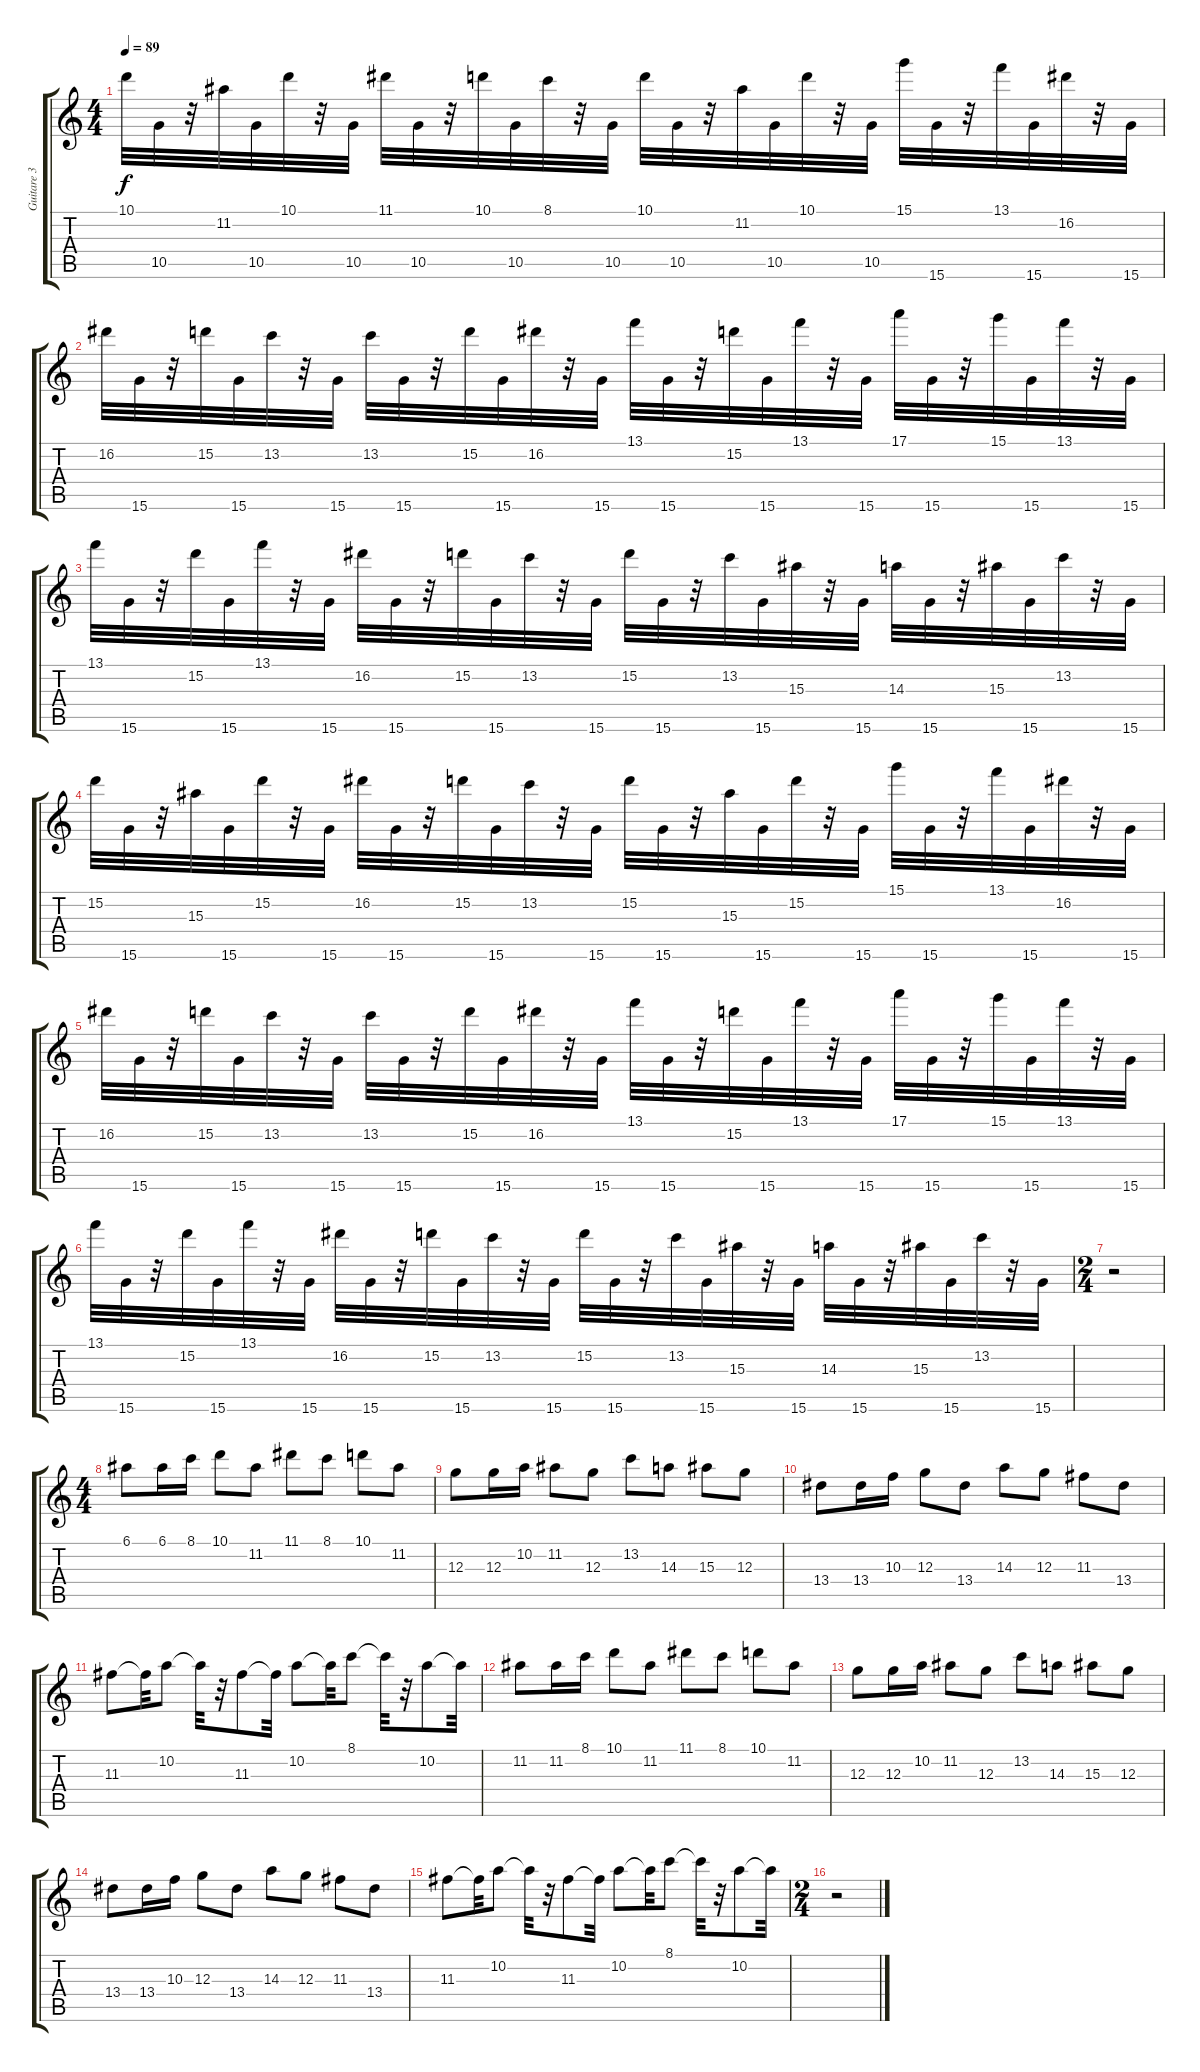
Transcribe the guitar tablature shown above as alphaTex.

\track ("Guitare 3 " "Guitare 3 ") {instrument distortionguitar}
\staff {score tabs}
\tuning (E4 B3 G3 D3 A2 E2) {hide}
\ts (4 4)
\tempo 89
\clef g2
\ks c
10.1.32{dy f instrument distortionguitar} 10.5.32 r.32 11.2.32 10.5.32 10.1.32 r.32 10.5.32 11.1.32 10.5.32 r.32 10.1.32 10.5.32 8.1.32 r.32 10.5.32 10.1.32 10.5.32 r.32 11.2.32 10.5.32 10.1.32 r.32 10.5.32 15.1.32 15.6.32 r.32 13.1.32 15.6.32 16.2.32 r.32 15.6.32 |
16.2.32 15.6.32 r.32 15.2.32 15.6.32 13.2.32 r.32 15.6.32 13.2.32 15.6.32 r.32 15.2.32 15.6.32 16.2.32 r.32 15.6.32 13.1.32 15.6.32 r.32 15.2.32 15.6.32 13.1.32 r.32 15.6.32 17.1.32 15.6.32 r.32 15.1.32 15.6.32 13.1.32 r.32 15.6.32 |
13.1.32 15.6.32 r.32 15.2.32 15.6.32 13.1.32 r.32 15.6.32 16.2.32 15.6.32 r.32 15.2.32 15.6.32 13.2.32 r.32 15.6.32 15.2.32 15.6.32 r.32 13.2.32 15.6.32 15.3.32 r.32 15.6.32 14.3.32 15.6.32 r.32 15.3.32 15.6.32 13.2.32 r.32 15.6.32 |
15.2.32 15.6.32 r.32 15.3.32 15.6.32 15.2.32 r.32 15.6.32 16.2.32 15.6.32 r.32 15.2.32 15.6.32 13.2.32 r.32 15.6.32 15.2.32 15.6.32 r.32 15.3.32 15.6.32 15.2.32 r.32 15.6.32 15.1.32 15.6.32 r.32 13.1.32 15.6.32 16.2.32 r.32 15.6.32 |
16.2.32 15.6.32 r.32 15.2.32 15.6.32 13.2.32 r.32 15.6.32 13.2.32 15.6.32 r.32 15.2.32 15.6.32 16.2.32 r.32 15.6.32 13.1.32 15.6.32 r.32 15.2.32 15.6.32 13.1.32 r.32 15.6.32 17.1.32 15.6.32 r.32 15.1.32 15.6.32 13.1.32 r.32 15.6.32 |
13.1.32 15.6.32 r.32 15.2.32 15.6.32 13.1.32 r.32 15.6.32 16.2.32 15.6.32 r.32 15.2.32 15.6.32 13.2.32 r.32 15.6.32 15.2.32 15.6.32 r.32 13.2.32 15.6.32 15.3.32 r.32 15.6.32 14.3.32 15.6.32 r.32 15.3.32 15.6.32 13.2.32 r.32 15.6.32 |
\ts (2 4)
r.2 |
\ts (4 4)
6.1.8{volume 14 balance 8} 6.1.16 8.1.16 10.1.8 11.2.8 11.1.8 8.1.8 10.1.8 11.2.8 |
12.3.8 12.3.16 10.2.16 11.2.8 12.3.8 13.2.8 14.3.8 15.3.8 12.3.8 |
13.4.8 13.4.16 10.3.16 12.3.8 13.4.8 14.3.8 12.3.8 11.3.8 13.4.8 |
11.3.8 11.3{t}.32 10.2.8 10.2{t}.32 r.32 11.3.8 11.3{t}.32 10.2.8 10.2{t}.32 8.1.8 8.1{t}.32 r.32 10.2.8 10.2{t}.32 |
11.2.8 11.2.16 8.1.16 10.1.8 11.2.8 11.1.8 8.1.8 10.1.8 11.2.8 |
12.3.8 12.3.16 10.2.16 11.2.8 12.3.8 13.2.8 14.3.8 15.3.8 12.3.8 |
13.4.8 13.4.16 10.3.16 12.3.8 13.4.8 14.3.8 12.3.8 11.3.8 13.4.8 |
11.3.8 11.3{t}.32 10.2.8 10.2{t}.32 r.32 11.3.8 11.3{t}.32 10.2.8 10.2{t}.32 8.1.8 8.1{t}.32 r.32 10.2.8 10.2{t}.32 |
\ts (2 4)
r.2
